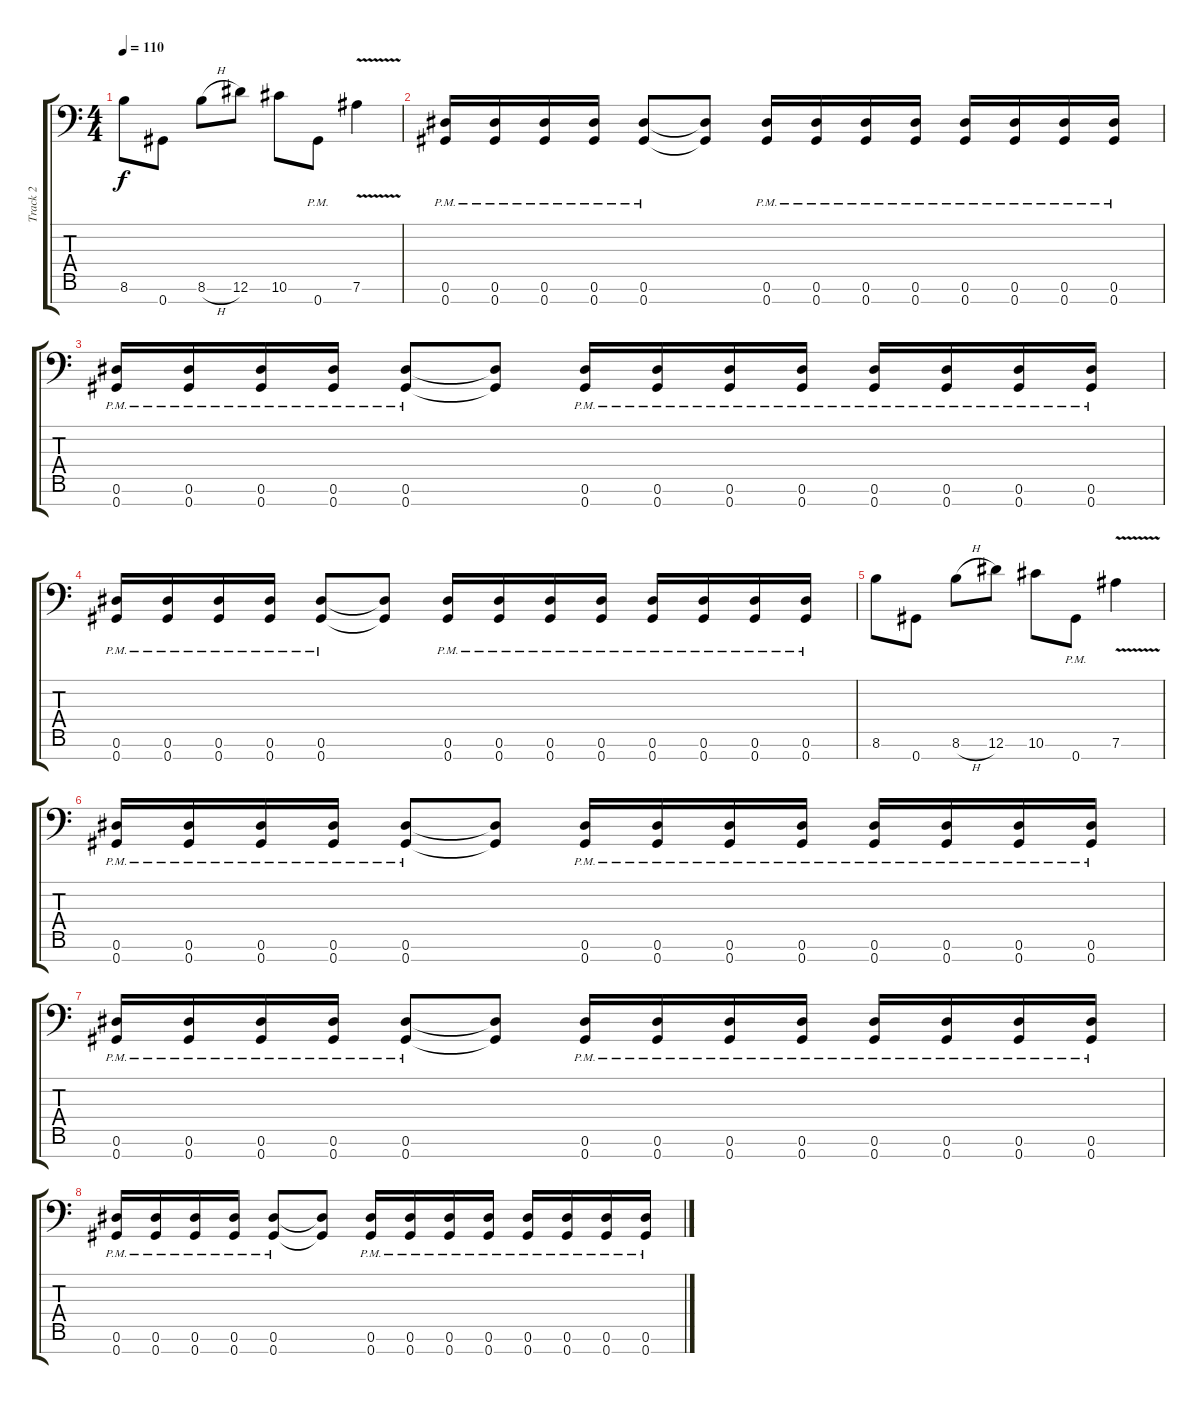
\track ("Track 2" "Track 2") {instrument overdrivenguitar}
\staff {score tabs}
\tuning (Eb4 Bb3 Gb3 Db3 Ab2 Eb2 Ab1) {hide}
\ts (4 4)
\tempo 110
\clef f4
\ks c
8.6.8{dy f} 0.7.8 8.6{h}.8 12.6.8 10.6.8 0.7{pm}.8 7.6{v}.4 |
(0.6{pm} 0.7{pm}).16 (0.6{pm} 0.7{pm}).16 (0.6{pm} 0.7{pm}).16 (0.6{pm} 0.7{pm}).16 (0.6{pm} 0.7{pm}).8 (0.6{t} 0.7{t}).8 (0.6{pm} 0.7{pm}).16 (0.6{pm} 0.7{pm}).16 (0.6{pm} 0.7{pm}).16 (0.6{pm} 0.7{pm}).16 (0.6{pm} 0.7{pm}).16 (0.6{pm} 0.7{pm}).16 (0.6{pm} 0.7{pm}).16 (0.6{pm} 0.7{pm}).16 |
(0.6{pm} 0.7{pm}).16 (0.6{pm} 0.7{pm}).16 (0.6{pm} 0.7{pm}).16 (0.6{pm} 0.7{pm}).16 (0.6{pm} 0.7{pm}).8 (0.6{t} 0.7{t}).8 (0.6{pm} 0.7{pm}).16 (0.6{pm} 0.7{pm}).16 (0.6{pm} 0.7{pm}).16 (0.6{pm} 0.7{pm}).16 (0.6{pm} 0.7{pm}).16 (0.6{pm} 0.7{pm}).16 (0.6{pm} 0.7{pm}).16 (0.6{pm} 0.7{pm}).16 |
(0.6{pm} 0.7{pm}).16 (0.6{pm} 0.7{pm}).16 (0.6{pm} 0.7{pm}).16 (0.6{pm} 0.7{pm}).16 (0.6{pm} 0.7{pm}).8 (0.6{t} 0.7{t}).8 (0.6{pm} 0.7{pm}).16 (0.6{pm} 0.7{pm}).16 (0.6{pm} 0.7{pm}).16 (0.6{pm} 0.7{pm}).16 (0.6{pm} 0.7{pm}).16 (0.6{pm} 0.7{pm}).16 (0.6{pm} 0.7{pm}).16 (0.6{pm} 0.7{pm}).16 |
8.6.8 0.7.8 8.6{h}.8 12.6.8 10.6.8 0.7{pm}.8 7.6{v}.4 |
(0.6{pm} 0.7{pm}).16 (0.6{pm} 0.7{pm}).16 (0.6{pm} 0.7{pm}).16 (0.6{pm} 0.7{pm}).16 (0.6{pm} 0.7{pm}).8 (0.6{t} 0.7{t}).8 (0.6{pm} 0.7{pm}).16 (0.6{pm} 0.7{pm}).16 (0.6{pm} 0.7{pm}).16 (0.6{pm} 0.7{pm}).16 (0.6{pm} 0.7{pm}).16 (0.6{pm} 0.7{pm}).16 (0.6{pm} 0.7{pm}).16 (0.6{pm} 0.7{pm}).16 |
(0.6{pm} 0.7{pm}).16 (0.6{pm} 0.7{pm}).16 (0.6{pm} 0.7{pm}).16 (0.6{pm} 0.7{pm}).16 (0.6{pm} 0.7{pm}).8 (0.6{t} 0.7{t}).8 (0.6{pm} 0.7{pm}).16 (0.6{pm} 0.7{pm}).16 (0.6{pm} 0.7{pm}).16 (0.6{pm} 0.7{pm}).16 (0.6{pm} 0.7{pm}).16 (0.6{pm} 0.7{pm}).16 (0.6{pm} 0.7{pm}).16 (0.6{pm} 0.7{pm}).16 |
(0.6{pm} 0.7{pm}).16 (0.6{pm} 0.7{pm}).16 (0.6{pm} 0.7{pm}).16 (0.6{pm} 0.7{pm}).16 (0.6{pm} 0.7{pm}).8 (0.6{t} 0.7{t}).8 (0.6{pm} 0.7{pm}).16 (0.6{pm} 0.7{pm}).16 (0.6{pm} 0.7{pm}).16 (0.6{pm} 0.7{pm}).16 (0.6{pm} 0.7{pm}).16 (0.6{pm} 0.7{pm}).16 (0.6{pm} 0.7{pm}).16 (0.6{pm} 0.7{pm}).16
